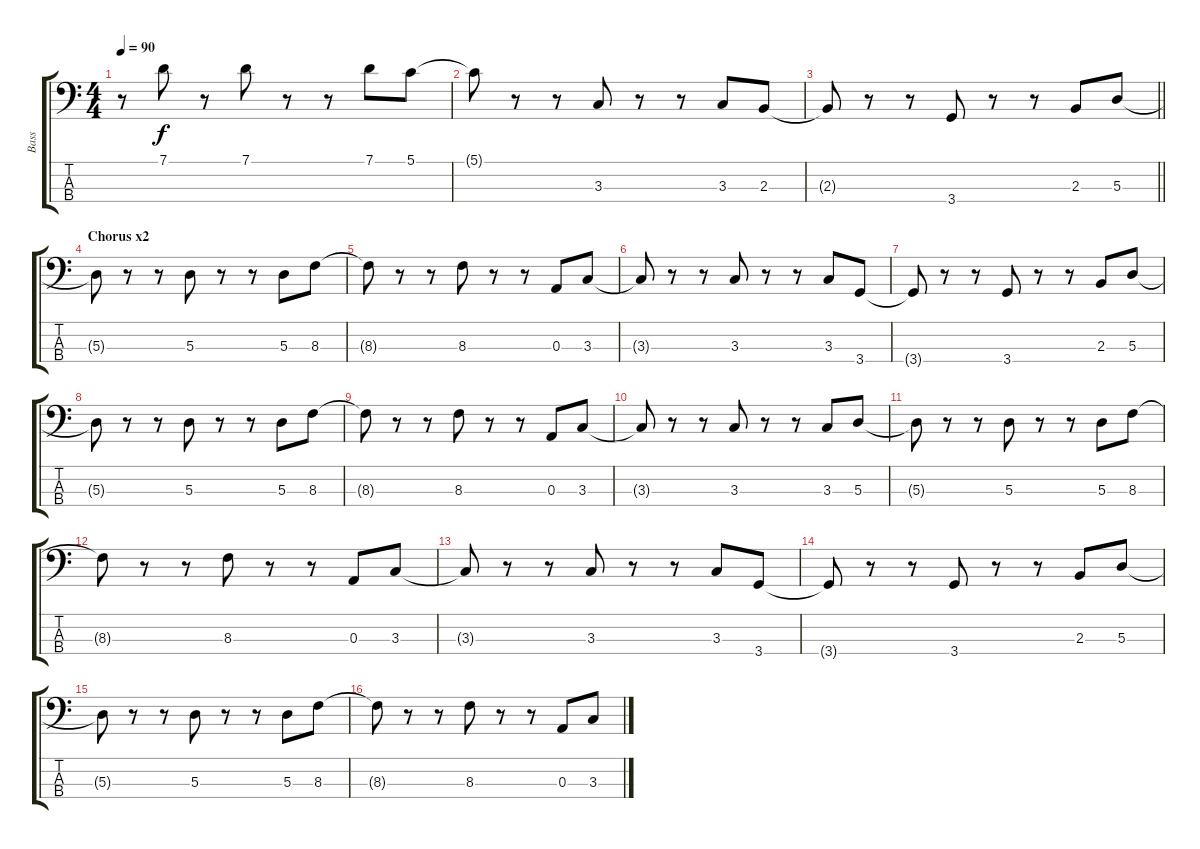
\track ("Bass" "Bass") {instrument electricbassfinger}
\staff {score tabs}
\tuning (G2 D2 A1 E1) {hide}
\ts (4 4)
\tempo 90
\clef f4
\ks c
r.8{dy f} 7.1.8 r.8 7.1.8 r.8 r.8 7.1.8 5.1.8 |
5.1{t}.8 r.8 r.8 3.3.8 r.8 r.8 3.3.8 2.3.8 |
\barLineRight lightlight
2.3{t}.8 r.8 r.8 3.4.8 r.8 r.8 2.3.8 5.3.8 |
\section ("" "Chorus x2")
5.3{t}.8 r.8 r.8 5.3.8 r.8 r.8 5.3.8 8.3.8 |
8.3{t}.8 r.8 r.8 8.3.8 r.8 r.8 0.3.8 3.3.8 |
3.3{t}.8 r.8 r.8 3.3.8 r.8 r.8 3.3.8 3.4.8 |
3.4{t}.8 r.8 r.8 3.4.8 r.8 r.8 2.3.8 5.3.8 |
5.3{t}.8 r.8 r.8 5.3.8 r.8 r.8 5.3.8 8.3.8 |
8.3{t}.8 r.8 r.8 8.3.8 r.8 r.8 0.3.8 3.3.8 |
3.3{t}.8 r.8 r.8 3.3.8 r.8 r.8 3.3.8 5.3.8 |
5.3{t}.8 r.8 r.8 5.3.8 r.8 r.8 5.3.8 8.3.8 |
8.3{t}.8 r.8 r.8 8.3.8 r.8 r.8 0.3.8 3.3.8 |
3.3{t}.8 r.8 r.8 3.3.8 r.8 r.8 3.3.8 3.4.8 |
3.4{t}.8 r.8 r.8 3.4.8 r.8 r.8 2.3.8 5.3.8 |
5.3{t}.8 r.8 r.8 5.3.8 r.8 r.8 5.3.8 8.3.8 |
8.3{t}.8 r.8 r.8 8.3.8 r.8 r.8 0.3.8 3.3.8
